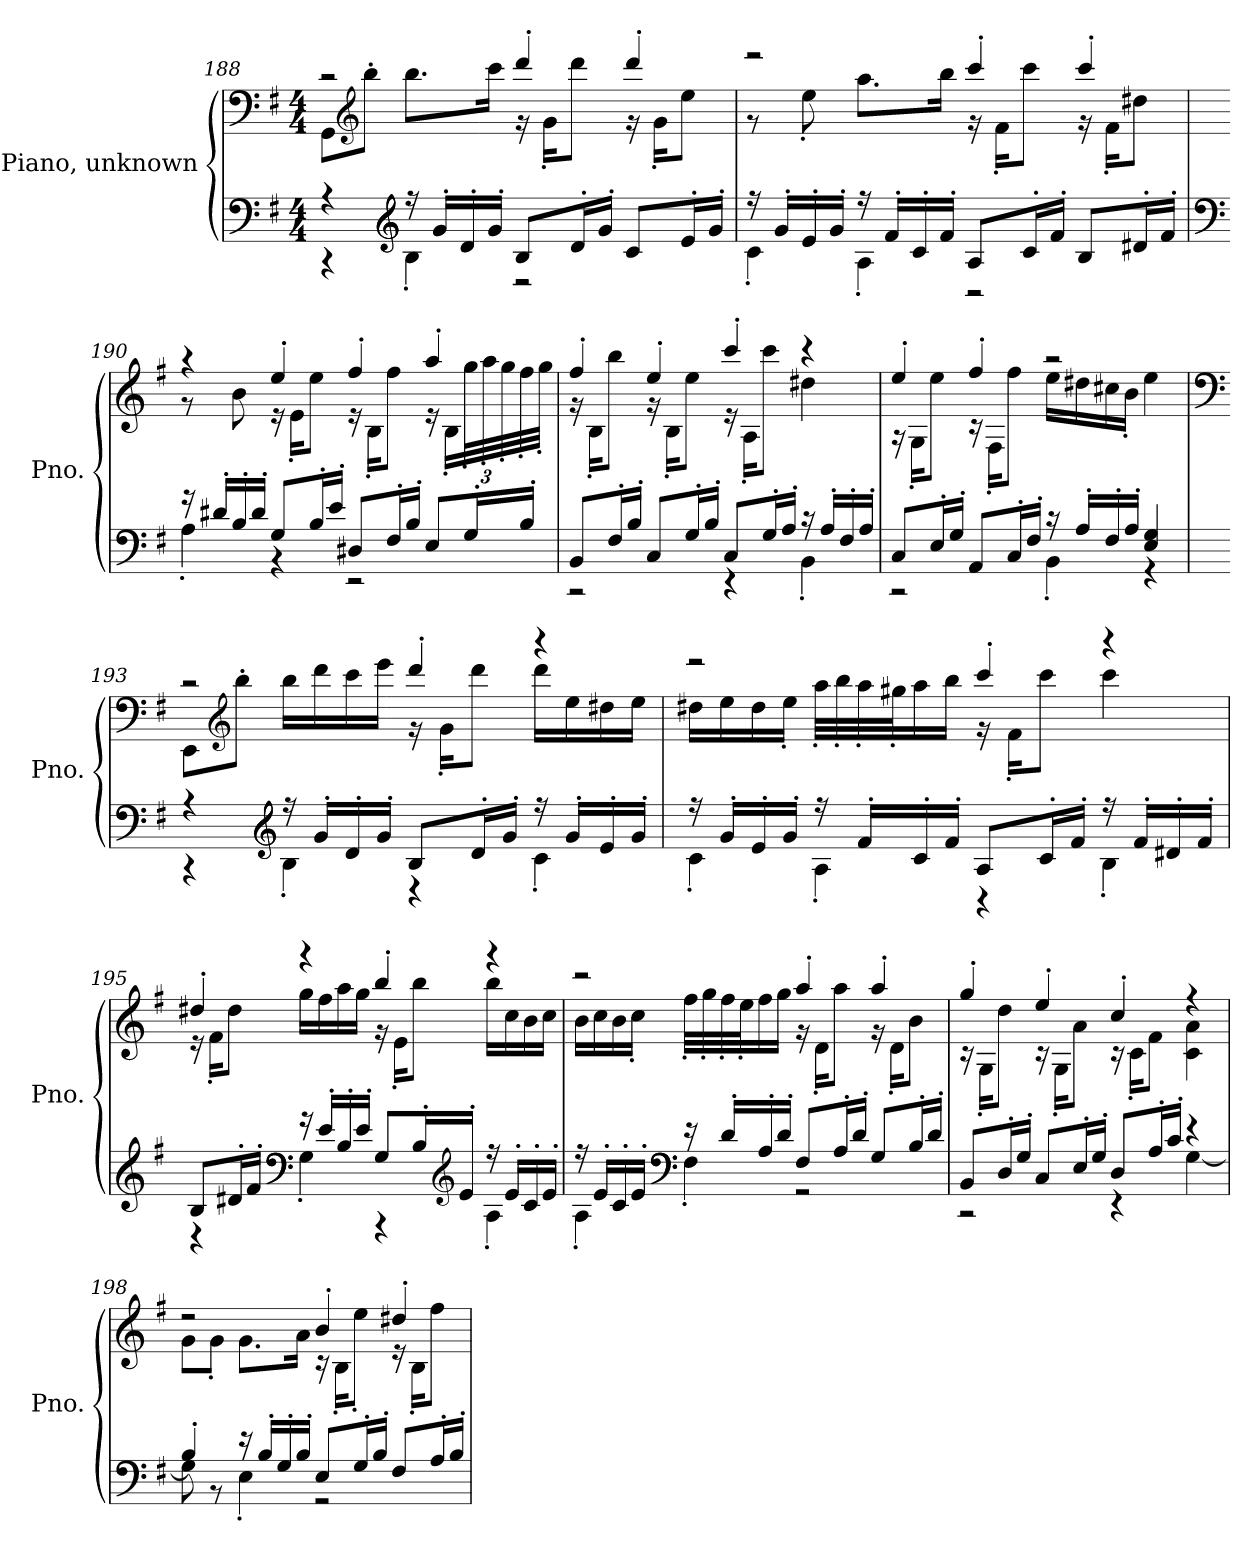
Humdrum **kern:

**kern	**kern
*part1	*part1
*staff2	*staff1
*I"Piano, unknown	*
*I'Pno.	*
!!LO:LB:g=z
*clefF4	*clefF4
*k[f#]	*k[f#]
*M4/4	*M4/4
=188	=188
*^	*^
4r	4r	2r	8GG\L
*	*	*clefG2	*
.	.	.	8bb'\J
*clefG2	*	*	*
16r	4B'\	.	8.bb\L
16g'/LL	.	.	.
16d'/	.	.	.
16g'/JJ	.	.	16ccc\Jk
8B/L	2r	4ddd'/	16r
.	.	.	16g'\KL
16d'/L	.	.	8ddd\J
16g'/JJ	.	.	.
8c/L	.	4ddd'/	16r
.	.	.	16g'\KL
16e'/L	.	.	8ee\J
16g'/JJ	.	.	.
=189	=189	=189	=189
16r	4c'\	2r	8r
16g'/LL	.	.	.
16e'/	.	.	8ee'\
16g'/JJ	.	.	.
16r	4A'\	.	8.aa\L
16f#'/LL	.	.	.
16c'/	.	.	.
16f#'/JJ	.	.	16bb\Jk
8A/L	2r	4ccc'/	16r
.	.	.	16f#'\KL
16c'/L	.	.	8ccc\J
16f#'/JJ	.	.	.
8B/L	.	4ccc'/	16r
.	.	.	16f#'\KL
16d#X'/L	.	.	8dd#X\J
16f#'/JJ	.	.	.
!!LO:PB:g=z	!!
=190	=190	=190	=190
*clefF4	*	*	*
16r	4A'\	4r	8r
16d#X'/LL	.	.	.
16B'/	.	.	8b\
16d#'/JJ	.	.	.
8G/L	4r	4ee'/	16r
.	.	.	16e'\KL
16B'/L	.	.	8ee\J
16e'/JJ	.	.	.
8D#X/L	2r	4ff#'/	16r
.	.	.	16B'\KL
16F#'/L	.	.	8ff#\J
16B'/JJ	.	.	.
8E/L	.	4aa'/	16r
.	.	.	16B'\LL
*	*	*	*Xbrackettup
16G'/L	.	.	48gg'\L
.	.	.	48aa'\
.	.	.	48gg'\
16B'/JJ	.	.	32ff#'\
.	.	.	32gg'\JJJ
=191	=191	=191	=191
8BB/L	2r	4ff#'/	16r
.	.	.	16B'\KL
16F#'/L	.	.	8bb\J
16B'/JJ	.	.	.
8C/L	.	4ee'/	16r
.	.	.	16B'\KL
16G'/L	.	.	8ee\J
16B'/JJ	.	.	.
8C/L	4r	4ccc'/	16r
.	.	.	16A'\KL
16G'/L	.	.	8ccc\J
16A'/JJ	.	.	.
16r	4BB'\	4r	4dd#X\
16A'/LL	.	.	.
16F#'/	.	.	.
16A'/JJ	.	.	.
!!LO:LB:g=z	!!
=192	=192	=192	=192
8C/L	2r	4ee'/	16r
.	.	.	16G'\KL
16E'/L	.	.	8ee\J
16G'/JJ	.	.	.
8AA/L	.	4ff#'/	16r
.	.	.	16F#'\KL
16C'/L	.	.	8ff#\J
16F#'/JJ	.	.	.
16r	4BB'\	2r	16ee\LL
16A'/LL	.	.	16dd#X\
16F#'/	.	.	16cc#X\
16A'/JJ	.	.	16b'\JJ
4E/ 4G/	4r	.	4ee\
=193	=193	=193	=193
*	*	*clefF4	*
4r	4r	2r	8EE\L
*	*	*clefG2	*
.	.	.	8bb'\J
*clefG2	*	*	*
16r	4B'\	.	16bb\LL
16g'/LL	.	.	16ddd\
16d'/	.	.	16ccc\
16g'/JJ	.	.	16eee\JJ
8B/L	4r	4ddd'/	16r
.	.	.	16g'\KL
16d'/L	.	.	8ddd\J
16g'/JJ	.	.	.
16r	4c'\	4r	16ddd\LL
16g'/LL	.	.	16ee\
16e'/	.	.	16dd#X\
16g'/JJ	.	.	16ee\JJ
!!LO:LB:g=z	!!
=194	=194	=194	=194
16r	4c'\	2r	16dd#X\LL
16g'/LL	.	.	16ee\
16e'/	.	.	16dd#\
16g'/JJ	.	.	16ee'\JJ
16r	4A'\	.	32aa'\LLL
.	.	.	32bb'\
16f#'/LL	.	.	32aa'\
.	.	.	32gg#X'\J
16c'/	.	.	16aa\
16f#'/JJ	.	.	16bb\JJ
8A/L	4r	4ccc'/	16r
.	.	.	16f#'\KL
16c'/L	.	.	8ccc\J
16f#'/JJ	.	.	.
16r	4B'\	4r	4ccc\
16f#'/LL	.	.	.
16d#X'/	.	.	.
16f#'/JJ	.	.	.
=195	=195	=195	=195
8B/L	4r	4dd#X'/	16r
.	.	.	16f#'\KL
16d#X'/L	.	.	8dd#\J
16f#'/JJ	.	.	.
*clefF4	*	*	*
16r	4G'\	4r	16gg\LL
16e'/LL	.	.	16ff#\
16B'/	.	.	16aa\
16e'/JJ	.	.	16gg\JJ
8G/L	4r	4bb'/	16r
.	.	.	16e'\KL
16B'/L	.	.	8bb\J
*clefG2	*	*	*
16e'/JJ	.	.	.
16r	4A'\	4r	16bb\LL
16e'/LL	.	.	16cc\
16c'/	.	.	16b\
16e'/JJ	.	.	16cc\JJ
!!LO:LB:g=z	!!
=196	=196	=196	=196
16r	4A'\	2r	16b\LL
16e'/LL	.	.	16cc\
16c'/	.	.	16b\
16e'/JJ	.	.	16cc'\JJ
*clefF4	*	*	*
16r	4F#'\	.	32ff#'\LLL
.	.	.	32gg'\
16d'/LL	.	.	32ff#'\
.	.	.	32ee'\J
16A'/	.	.	16ff#\
16d'/JJ	.	.	16gg\JJ
8F#/L	2r	4aa'/	16r
.	.	.	16d'\KL
16A'/L	.	.	8aa\J
16d'/JJ	.	.	.
8G/L	.	4aa'/	16r
.	.	.	16d'\KL
16B'/L	.	.	8b\J
16d'/JJ	.	.	.
=197	=197	=197	=197
8BB/L	2r	4gg'/	16r
.	.	.	16G'\KL
16D'/L	.	.	8dd\J
16G'/JJ	.	.	.
8C/L	.	4ee'/	16r
.	.	.	16G'\KL
16E'/L	.	.	8a\J
16G'/JJ	.	.	.
8D/L	4r	4cc'/	16r
.	.	.	16c'\KL
16A'/L	.	.	8f#\J
16c'/JJ	.	.	.
4r	[4G\	4r	4c\ 4a\
!!LO:LB:g=z	!!
=198	=198	=198	=198
4B'/	8G\]	2r	8g\L
.	8r	.	8g'\J
16r	4E'\	.	8.g\L
16B'/LL	.	.	.
16G'/	.	.	.
16B'/JJ	.	.	16a\Jk
8E/L	2r	4b'/	16r
.	.	.	16B'\KL
16G'/L	.	.	8ee'\J
16B'/JJ	.	.	.
8F#/L	.	4dd#X'/	16r
.	.	.	16B'\KL
16A'/L	.	.	8ff#\J
16B'/JJ	.	.	.
*v	*v	*	*
*	*v	*v
=	=
*-	*-
